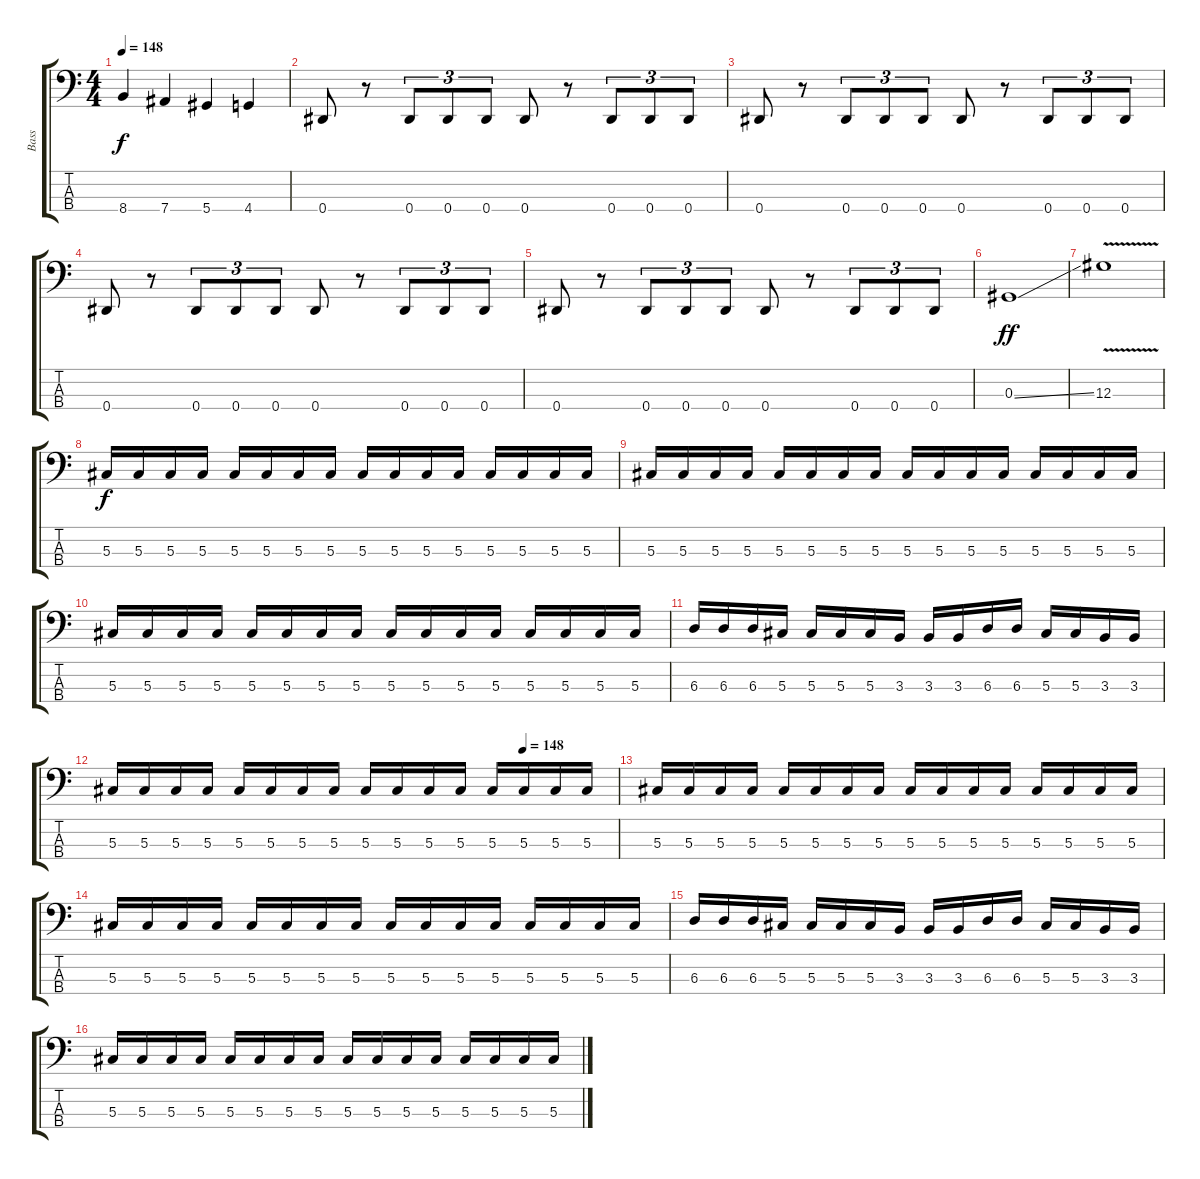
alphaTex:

\track ("Bass" "Bass") {instrument electricbasspick}
\staff {score tabs}
\tuning (Gb2 Db2 Ab1 Eb1) {hide}
\ts (4 4)
\tempo 148
\clef f4
\ks c
8.4.4{dy f} 7.4.4 5.4.4 4.4.4 |
0.4.8 r.8 0.4.8{tu (3 2)} 0.4.8{tu (3 2)} 0.4.8{tu (3 2)} 0.4.8 r.8 0.4.8{tu (3 2)} 0.4.8{tu (3 2)} 0.4.8{tu (3 2)} |
0.4.8 r.8 0.4.8{tu (3 2)} 0.4.8{tu (3 2)} 0.4.8{tu (3 2)} 0.4.8 r.8 0.4.8{tu (3 2)} 0.4.8{tu (3 2)} 0.4.8{tu (3 2)} |
0.4.8 r.8 0.4.8{tu (3 2)} 0.4.8{tu (3 2)} 0.4.8{tu (3 2)} 0.4.8 r.8 0.4.8{tu (3 2)} 0.4.8{tu (3 2)} 0.4.8{tu (3 2)} |
0.4.8 r.8 0.4.8{tu (3 2)} 0.4.8{tu (3 2)} 0.4.8{tu (3 2)} 0.4.8 r.8 0.4.8{tu (3 2)} 0.4.8{tu (3 2)} 0.4.8{tu (3 2)} |
0.3{ss}.1{dy ff} |
12.3{v}.1 |
5.3.16{dy f} 5.3.16 5.3.16 5.3.16 5.3.16 5.3.16 5.3.16 5.3.16 5.3.16 5.3.16 5.3.16 5.3.16 5.3.16 5.3.16 5.3.16 5.3.16 |
5.3.16 5.3.16 5.3.16 5.3.16 5.3.16 5.3.16 5.3.16 5.3.16 5.3.16 5.3.16 5.3.16 5.3.16 5.3.16 5.3.16 5.3.16 5.3.16 |
5.3.16 5.3.16 5.3.16 5.3.16 5.3.16 5.3.16 5.3.16 5.3.16 5.3.16 5.3.16 5.3.16 5.3.16 5.3.16 5.3.16 5.3.16 5.3.16 |
6.3.16 6.3.16 6.3.16 5.3.16 5.3.16 5.3.16 5.3.16 3.3.16 3.3.16 3.3.16 6.3.16 6.3.16 5.3.16 5.3.16 3.3.16 3.3.16 |
\tempo (148 0.8125)
5.3.16 5.3.16 5.3.16 5.3.16 5.3.16 5.3.16 5.3.16 5.3.16 5.3.16 5.3.16 5.3.16 5.3.16 5.3.16 5.3.16 5.3.16 5.3.16 |
5.3.16 5.3.16 5.3.16 5.3.16 5.3.16 5.3.16 5.3.16 5.3.16 5.3.16 5.3.16 5.3.16 5.3.16 5.3.16 5.3.16 5.3.16 5.3.16 |
5.3.16 5.3.16 5.3.16 5.3.16 5.3.16 5.3.16 5.3.16 5.3.16 5.3.16 5.3.16 5.3.16 5.3.16 5.3.16 5.3.16 5.3.16 5.3.16 |
6.3.16 6.3.16 6.3.16 5.3.16 5.3.16 5.3.16 5.3.16 3.3.16 3.3.16 3.3.16 6.3.16 6.3.16 5.3.16 5.3.16 3.3.16 3.3.16 |
5.3.16 5.3.16 5.3.16 5.3.16 5.3.16 5.3.16 5.3.16 5.3.16 5.3.16 5.3.16 5.3.16 5.3.16 5.3.16 5.3.16 5.3.16 5.3.16
